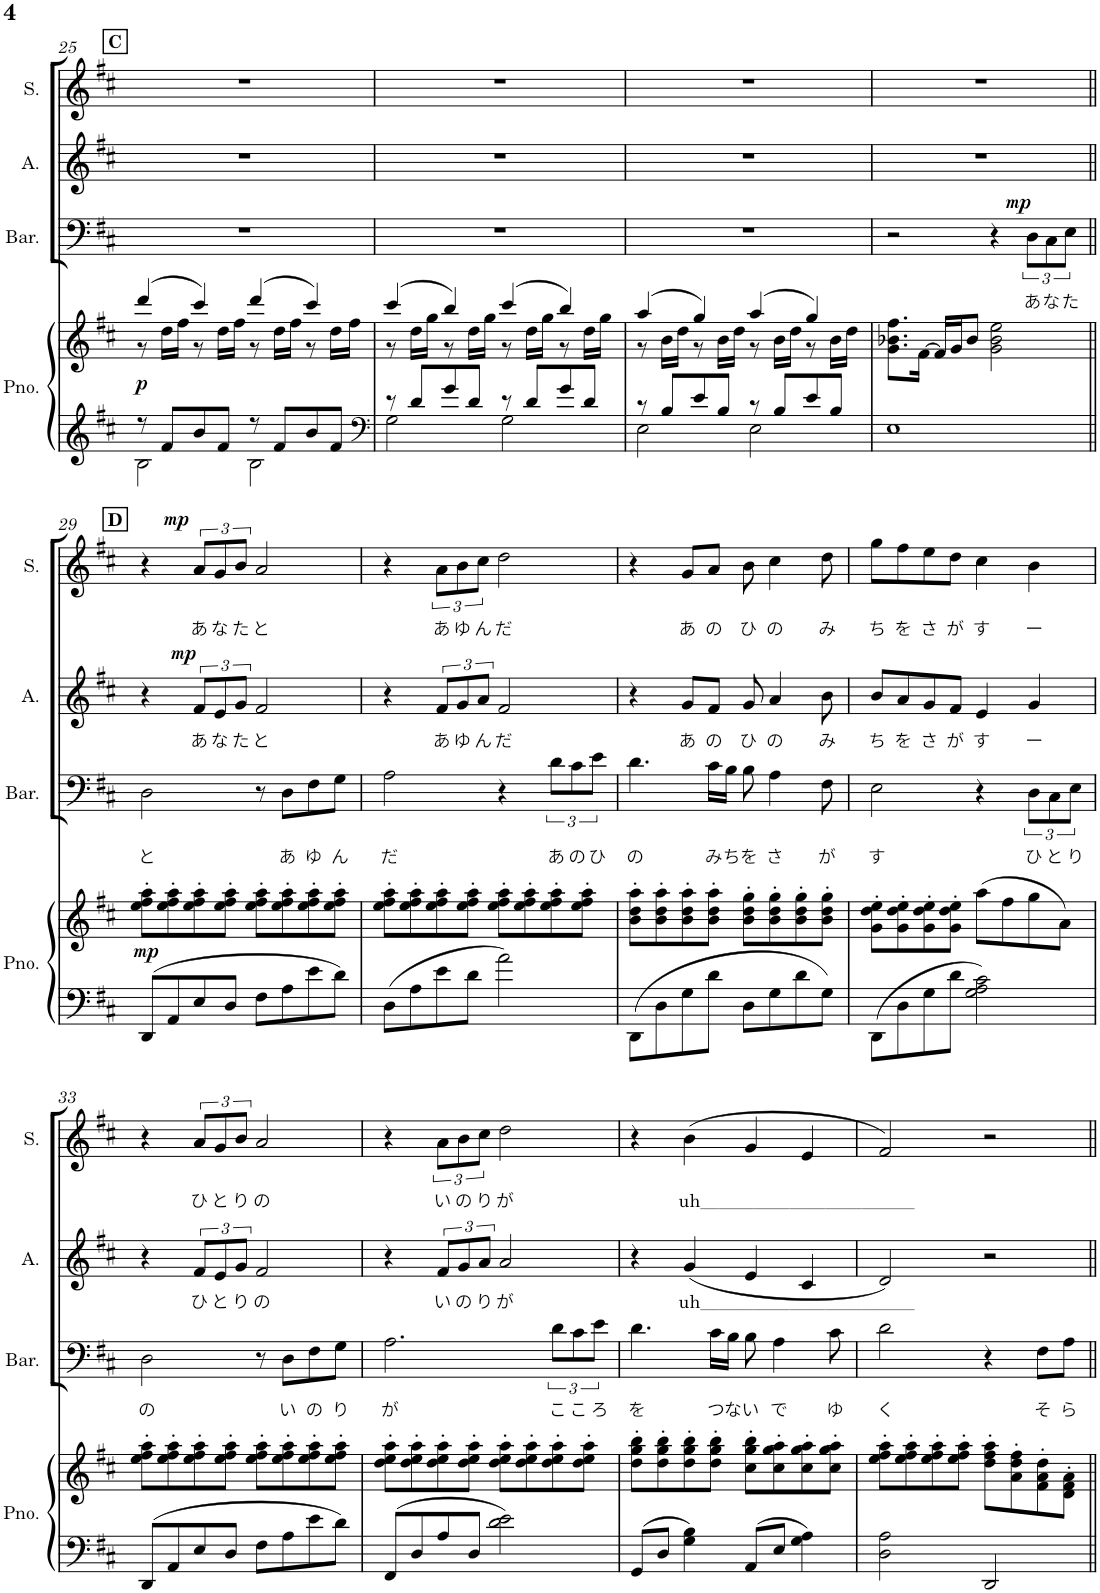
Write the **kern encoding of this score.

**kern	**kern	**dynam	**kern	**text	**dynam	**kern	**text	**dynam	**kern	**text	**dynam
*part4	*part4	*part4	*part3	*part3	*part3	*part2	*part2	*part2	*part1	*part1	*part1
*staff5	*staff4	*staff4/5	*staff3	*staff3	*staff3	*staff2	*staff2	*staff2	*staff1	*staff1	*staff1
*I"Piano	*	*	*I"Baritone	*	*	*I"Alto	*	*	*I"Soprano	*	*
*I'Pno.	*	*	*I'Bar.	*	*	*I'A.	*	*	*I'S.	*	*
!!LO:PB:g=z
*clefG2	*clefG2	*	*clefF4	*	*	*clefG2	*	*	*clefG2	*	*
*k[f#c#]	*k[f#c#]	*	*k[f#c#]	*	*	*k[f#c#]	*	*	*k[f#c#]	*	*
*M4/4	*M4/4	*	*M4/4	*	*	*M4/4	*	*	*M4/4	*	*
*met(c)	*met(c)	*	*met(c)	*	*	*met(c)	*	*	*met(c)	*	*
!!LO:REH:place=s1:a:B:cj:t=C
=25	=25	=25	=25	=25	=25	=25	=25	=25	=25	=25	=25
*^	*^	*	*	*	*	*	*	*	*	*	*
!	!	!	!	!LO:DY:b	!	!	!	!	!	!	!	!	!
8r	2B\	(4ddd/	8r	p	1r	.	.	1r	.	.	1r	.	.
8f#/L	.	.	16dd\LL	.	.	.	.	.	.	.	.	.	.
.	.	.	16ff#\JJ	.	.	.	.	.	.	.	.	.	.
8b/	.	4ccc#/)	8r	.	.	.	.	.	.	.	.	.	.
8f#/J	.	.	16dd\LL	.	.	.	.	.	.	.	.	.	.
.	.	.	16ff#\JJ	.	.	.	.	.	.	.	.	.	.
8r	2B\	(4ddd/	8r	.	.	.	.	.	.	.	.	.	.
8f#/L	.	.	16dd\LL	.	.	.	.	.	.	.	.	.	.
.	.	.	16ff#\JJ	.	.	.	.	.	.	.	.	.	.
8b/	.	4ccc#/)	8r	.	.	.	.	.	.	.	.	.	.
8f#/J	.	.	16dd\LL	.	.	.	.	.	.	.	.	.	.
.	.	.	16ff#\JJ	.	.	.	.	.	.	.	.	.	.
=26	=26	=26	=26	=26	=26	=26	=26	=26	=26	=26	=26	=26	=26
*clefF4	*	*	*	*	*	*	*	*	*	*	*	*	*
8r	2G\	(4ccc#/	8r	.	1r	.	.	1r	.	.	1r	.	.
8d/L	.	.	16dd\LL	.	.	.	.	.	.	.	.	.	.
.	.	.	16gg\JJ	.	.	.	.	.	.	.	.	.	.
8g/	.	4bb/)	8r	.	.	.	.	.	.	.	.	.	.
8d/J	.	.	16dd\LL	.	.	.	.	.	.	.	.	.	.
.	.	.	16gg\JJ	.	.	.	.	.	.	.	.	.	.
8r	2G\	(4ccc#/	8r	.	.	.	.	.	.	.	.	.	.
8d/L	.	.	16dd\LL	.	.	.	.	.	.	.	.	.	.
.	.	.	16gg\JJ	.	.	.	.	.	.	.	.	.	.
8g/	.	4bb/)	8r	.	.	.	.	.	.	.	.	.	.
8d/J	.	.	16dd\LL	.	.	.	.	.	.	.	.	.	.
.	.	.	16gg\JJ	.	.	.	.	.	.	.	.	.	.
=27	=27	=27	=27	=27	=27	=27	=27	=27	=27	=27	=27	=27	=27
8r	2E\	(4aa/	8r	.	1r	.	.	1r	.	.	1r	.	.
8B/L	.	.	16b\LL	.	.	.	.	.	.	.	.	.	.
.	.	.	16dd\JJ	.	.	.	.	.	.	.	.	.	.
8e/	.	4gg/)	8r	.	.	.	.	.	.	.	.	.	.
8B/J	.	.	16b\LL	.	.	.	.	.	.	.	.	.	.
.	.	.	16dd\JJ	.	.	.	.	.	.	.	.	.	.
8r	2E\	(4aa/	8r	.	.	.	.	.	.	.	.	.	.
8B/L	.	.	16b\LL	.	.	.	.	.	.	.	.	.	.
.	.	.	16dd\JJ	.	.	.	.	.	.	.	.	.	.
8e/	.	4gg/)	8r	.	.	.	.	.	.	.	.	.	.
8B/J	.	.	16b\LL	.	.	.	.	.	.	.	.	.	.
.	.	.	16dd\JJ	.	.	.	.	.	.	.	.	.	.
*v	*v	*	*	*	*	*	*	*	*	*	*	*	*
*	*v	*v	*	*	*	*	*	*	*	*	*	*
=28	=28	=28	=28	=28	=28	=28	=28	=28	=28	=28	=28
1E	8.g\ 8.b-X\ 8.ff#\L	.	2r	.	.	1r	.	.	1r	.	.
.	[16f#\Jk	.	.	.	.	.	.	.	.	.	.
.	16f#/LL]	.	.	.	.	.	.	.	.	.	.
.	16g/J	.	.	.	.	.	.	.	.	.	.
.	8b-/J	.	.	.	.	.	.	.	.	.	.
.	2g\ 2b-\ 2ee\	.	4r	.	.	.	.	.	.	.	.
!	!	!	!	!LO:LY:b	!LO:DY:a	!	!	!	!	!	!
.	.	.	12D\L	あ	mp	.	.	.	.	.	.
!	!	!	!	!LO:LY:b	!	!	!	!	!	!	!
.	.	.	12C#\	な	.	.	.	.	.	.	.
!	!	!	!	!LO:LY:b	!	!	!	!	!	!	!
.	.	.	12E\J	た	.	.	.	.	.	.	.
!!LO:LB:g=z
!!LO:REH:place=s1:a:B:cj:t=D
=29||	=29||	=29||	=29||	=29||	=29||	=29||	=29||	=29||	=29||	=29||	=29||
!	!	!LO:DY:b	!	!LO:LY:b	!	!	!	!	!	!	!
*	*	*	*	*	*	*	*	*	*^	*	*
8DD/L	8ee\' 8ff#\' 8aa\'L	mp	2D\	と	.	4r	.	.	4r	8ryy	.	.
!	!	!	!	!	!	!	!	!	!	!	!	!LO:DY:a
8AA/	8ee\' 8ff#\' 8aa\'	.	.	.	.	.	.	.	.	2..ryy	.	mp
!	!	!	!	!	!	!	!LO:LY:b	!LO:DY:a	!	!	!LO:LY:b	!
8E/	8ee\' 8ff#\' 8aa\'	.	.	.	.	12f#/L	あ	mp	12a/L	.	あ	.
!	!	!	!	!	!	!	!LO:LY:b	!	!	!	!LO:LY:b	!
.	.	.	.	.	.	12e/	な	.	12g/	.	な	.
8D/J	8ee\' 8ff#\' 8aa\'J	.	.	.	.	.	.	.	.	.	.	.
!	!	!	!	!	!	!	!LO:LY:b	!	!	!	!LO:LY:b	!
.	.	.	.	.	.	12g/J	た	.	12b/J	.	た	.
!	!	!	!	!	!	!	!LO:LY:b	!	!	!	!LO:LY:b	!
8F#\L	8ee\' 8ff#\' 8aa\'L	.	8r	.	.	2f#/	と	.	2a/	.	と	.
!	!	!	!	!LO:LY:b	!	!	!	!	!	!	!	!
8A\	8ee\' 8ff#\' 8aa\'	.	8D\L	あ	.	.	.	.	.	.	.	.
!	!	!	!	!LO:LY:b	!	!	!	!	!	!	!	!
8e\	8ee\' 8ff#\' 8aa\'	.	8F#\	ゆ	.	.	.	.	.	.	.	.
!	!	!	!	!LO:LY:b	!	!	!	!	!	!	!	!
8d\J	8ee\' 8ff#\' 8aa\'J	.	8G\J	ん	.	.	.	.	.	.	.	.
=30	=30	=30	=30	=30	=30	=30	=30	=30	=30	=30	=30	=30
!	!	!	!	!LO:LY:b	!	!	!	!	!	!	!	!
*	*	*	*	*	*	*	*	*	*v	*v	*	*
8D\L	8ee\' 8ff#\' 8aa\'L	.	2A\	だ	.	4r	.	.	4r	.	.
8A\	8ee\' 8ff#\' 8aa\'	.	.	.	.	.	.	.	.	.	.
!	!	!	!	!	!	!	!LO:LY:b	!	!	!LO:LY:b	!
8e\	8ee\' 8ff#\' 8aa\'	.	.	.	.	12f#/L	あ	.	12a\L	あ	.
!	!	!	!	!	!	!	!LO:LY:b	!	!	!LO:LY:b	!
.	.	.	.	.	.	12g/	ゆ	.	12b\	ゆ	.
8d\J	8ee\' 8ff#\' 8aa\'J	.	.	.	.	.	.	.	.	.	.
!	!	!	!	!	!	!	!LO:LY:b	!	!	!LO:LY:b	!
.	.	.	.	.	.	12a/J	ん	.	12cc#\J	ん	.
!	!	!	!	!	!	!	!LO:LY:b	!	!	!LO:LY:b	!
2a\	8ee\' 8ff#\' 8aa\'L	.	4r	.	.	2f#/	だ	.	2dd\	だ	.
.	8ee\' 8ff#\' 8aa\'	.	.	.	.	.	.	.	.	.	.
!	!	!	!	!LO:LY:b	!	!	!	!	!	!	!
.	8ee\' 8ff#\' 8aa\'	.	12d\L	あ	.	.	.	.	.	.	.
!	!	!	!	!LO:LY:b	!	!	!	!	!	!	!
.	.	.	12c#\	の	.	.	.	.	.	.	.
.	8ee\' 8ff#\' 8aa\'J	.	.	.	.	.	.	.	.	.	.
!	!	!	!	!LO:LY:b	!	!	!	!	!	!	!
.	.	.	12e\J	ひ	.	.	.	.	.	.	.
=31	=31	=31	=31	=31	=31	=31	=31	=31	=31	=31	=31
!	!	!	!	!LO:LY:b	!	!	!	!	!	!	!
8DD\L	8b\' 8dd\' 8aa\'L	.	4.d\	の	.	4r	.	.	4r	.	.
8D\	8b\' 8dd\' 8aa\'	.	.	.	.	.	.	.	.	.	.
!	!	!	!	!	!	!	!LO:LY:b	!	!	!LO:LY:b	!
8G\	8b\' 8dd\' 8aa\'	.	.	.	.	8g/L	あ	.	8g/L	あ	.
!	!	!	!	!LO:LY:b	!	!	!LO:LY:b	!	!	!LO:LY:b	!
8d\J	8b\' 8dd\' 8aa\'J	.	16c#\LL	み	.	8f#/J	の	.	8a/J	の	.
!	!	!	!	!LO:LY:b	!	!	!	!	!	!	!
.	.	.	16B\JJ	ち	.	.	.	.	.	.	.
!	!	!	!	!LO:LY:b	!	!	!LO:LY:b	!	!	!LO:LY:b	!
8D\L	8b\' 8dd\' 8gg\'L	.	8B\	を	.	8g/	ひ	.	8b\	ひ	.
!	!	!	!	!LO:LY:b	!	!	!LO:LY:b	!	!	!LO:LY:b	!
8G\	8b\' 8dd\' 8gg\'	.	4A\	さ	.	4a/	の	.	4cc#\	の	.
8d\	8b\' 8dd\' 8gg\'	.	.	.	.	.	.	.	.	.	.
!	!	!	!	!LO:LY:b	!	!	!LO:LY:b	!	!	!LO:LY:b	!
8G\J	8b\' 8dd\' 8gg\'J	.	8F#\	が	.	8b\	み	.	8dd\	み	.
=32	=32	=32	=32	=32	=32	=32	=32	=32	=32	=32	=32
!	!	!	!	!LO:LY:b	!	!	!LO:LY:b	!	!	!LO:LY:b	!
8DD\L	8g\' 8dd\' 8ee\'L	.	2E\	す	.	8b/L	ち	.	8gg\L	ち	.
!	!	!	!	!	!	!	!LO:LY:b	!	!	!LO:LY:b	!
8D\	8g\' 8dd\' 8ee\'	.	.	.	.	8a/	を	.	8ff#\	を	.
!	!	!	!	!	!	!	!LO:LY:b	!	!	!LO:LY:b	!
8G\	8g\' 8dd\' 8ee\'	.	.	.	.	8g/	さ	.	8ee\	さ	.
!	!	!	!	!	!	!	!LO:LY:b	!	!	!LO:LY:b	!
8d\J	8g\' 8dd\' 8ee\'J	.	.	.	.	8f#/J	が	.	8dd\J	が	.
!	!	!	!	!	!	!	!LO:LY:b	!	!	!LO:LY:b	!
2G\ 2A\ 2c#\	(8aa\L	.	4r	.	.	4e/	す	.	4cc#\	す	.
.	8ff#\	.	.	.	.	.	.	.	.	.	.
!	!	!	!	!LO:LY:b	!	!	!LO:LY:b	!	!	!LO:LY:b	!
.	8gg\	.	12D\L	ひ	.	4g/	ー	.	4b\	ー	.
!	!	!	!	!LO:LY:b	!	!	!	!	!	!	!
.	.	.	12C#\	と	.	.	.	.	.	.	.
.	8a\J)	.	.	.	.	.	.	.	.	.	.
!	!	!	!	!LO:LY:b	!	!	!	!	!	!	!
.	.	.	12E\J	り	.	.	.	.	.	.	.
!!LO:LB:g=z
=33	=33	=33	=33	=33	=33	=33	=33	=33	=33	=33	=33
!	!	!	!	!LO:LY:b	!	!	!	!	!	!	!
8DD/L	8ee\' 8ff#\' 8aa\'L	.	2D\	の	.	4r	.	.	4r	.	.
8AA/	8ee\' 8ff#\' 8aa\'	.	.	.	.	.	.	.	.	.	.
!	!	!	!	!	!	!	!LO:LY:b	!	!	!LO:LY:b	!
8E/	8ee\' 8ff#\' 8aa\'	.	.	.	.	12f#/L	ひ	.	12a/L	ひ	.
!	!	!	!	!	!	!	!LO:LY:b	!	!	!LO:LY:b	!
.	.	.	.	.	.	12e/	と	.	12g/	と	.
8D/J	8ee\' 8ff#\' 8aa\'J	.	.	.	.	.	.	.	.	.	.
!	!	!	!	!	!	!	!LO:LY:b	!	!	!LO:LY:b	!
.	.	.	.	.	.	12g/J	り	.	12b/J	り	.
!	!	!	!	!	!	!	!LO:LY:b	!	!	!LO:LY:b	!
8F#\L	8ee\' 8ff#\' 8aa\'L	.	8r	.	.	2f#/	の	.	2a/	の	.
!	!	!	!	!LO:LY:b	!	!	!	!	!	!	!
8A\	8ee\' 8ff#\' 8aa\'	.	8D\L	い	.	.	.	.	.	.	.
!	!	!	!	!LO:LY:b	!	!	!	!	!	!	!
8e\	8ee\' 8ff#\' 8aa\'	.	8F#\	の	.	.	.	.	.	.	.
!	!	!	!	!LO:LY:b	!	!	!	!	!	!	!
8d\J	8ee\' 8ff#\' 8aa\'J	.	8G\J	り	.	.	.	.	.	.	.
=34	=34	=34	=34	=34	=34	=34	=34	=34	=34	=34	=34
!	!	!	!	!LO:LY:b	!	!	!	!	!	!	!
8FF#/L	8dd\' 8ee\' 8aa\'L	.	2.A\	が	.	4r	.	.	4r	.	.
8D/	8dd\' 8ee\' 8aa\'	.	.	.	.	.	.	.	.	.	.
!	!	!	!	!	!	!	!LO:LY:b	!	!	!LO:LY:b	!
8A/	8dd\' 8ee\' 8aa\'	.	.	.	.	12f#/L	い	.	12a\L	い	.
!	!	!	!	!	!	!	!LO:LY:b	!	!	!LO:LY:b	!
.	.	.	.	.	.	12g/	の	.	12b\	の	.
8D/J	8dd\' 8ee\' 8aa\'J	.	.	.	.	.	.	.	.	.	.
!	!	!	!	!	!	!	!LO:LY:b	!	!	!LO:LY:b	!
.	.	.	.	.	.	12a/J	り	.	12cc#\J	り	.
!	!	!	!	!	!	!	!LO:LY:b	!	!	!LO:LY:b	!
2d\ 2e\	8dd\' 8ee\' 8aa\'L	.	.	.	.	2a/	が	.	2dd\	が	.
.	8dd\' 8ee\' 8aa\'	.	.	.	.	.	.	.	.	.	.
!	!	!	!	!LO:LY:b	!	!	!	!	!	!	!
.	8dd\' 8ee\' 8aa\'	.	12d\L	こ	.	.	.	.	.	.	.
!	!	!	!	!LO:LY:b	!	!	!	!	!	!	!
.	.	.	12c#\	こ	.	.	.	.	.	.	.
.	8dd\' 8ee\' 8aa\'J	.	.	.	.	.	.	.	.	.	.
!	!	!	!	!LO:LY:b	!	!	!	!	!	!	!
.	.	.	12e\J	ろ	.	.	.	.	.	.	.
=35	=35	=35	=35	=35	=35	=35	=35	=35	=35	=35	=35
!	!	!	!	!LO:LY:b	!	!	!	!	!	!	!
8GG/L	8dd\' 8gg\' 8bb\'L	.	4.d\	を	.	4r	.	.	4r	.	.
8D/J	8dd\' 8gg\' 8bb\'	.	.	.	.	.	.	.	.	.	.
!	!	!	!	!	!	!	!LO:LY:b	!	!	!LO:LY:b	!
4G\ 4B\	8dd\' 8gg\' 8bb\'	.	.	.	.	(4g/	uh＿＿＿＿＿＿＿＿＿＿＿＿	.	(4b\	uh＿＿＿＿＿＿＿＿＿＿＿＿	.
!	!	!	!	!LO:LY:b	!	!	!	!	!	!	!
.	8dd\' 8gg\' 8bb\'J	.	16c#\LL	つ	.	.	.	.	.	.	.
!	!	!	!	!LO:LY:b	!	!	!	!	!	!	!
.	.	.	16B\JJ	な	.	.	.	.	.	.	.
!	!	!	!	!LO:LY:b	!	!	!	!	!	!	!
8AA/L	8cc#\' 8gg\' 8bb\'L	.	8B\	い	.	4e/	.	.	4g/	.	.
!	!	!	!	!LO:LY:b	!	!	!	!	!	!	!
8E/J	8cc#\' 8gg\' 8aa\'	.	4A\	で	.	.	.	.	.	.	.
4G\ 4A\	8cc#\' 8gg\' 8aa\'	.	.	.	.	4c#/	.	.	4e/	.	.
!	!	!	!	!LO:LY:b	!	!	!	!	!	!	!
.	8cc#\' 8gg\' 8aa\'J	.	8c#\	ゆ	.	.	.	.	.	.	.
=36	=36	=36	=36	=36	=36	=36	=36	=36	=36	=36	=36
!	!	!	!	!LO:LY:b	!	!	!	!	!	!	!
2D\ 2A\	8ee\' 8ff#\' 8aa\'L	.	2d\	く	.	2d/)	.	.	2f#/)	.	.
.	8ee\' 8ff#\' 8aa\'	.	.	.	.	.	.	.	.	.	.
.	8ee\' 8ff#\' 8aa\'	.	.	.	.	.	.	.	.	.	.
.	8ee\' 8ff#\' 8aa\'J	.	.	.	.	.	.	.	.	.	.
2DD/	8dd\' 8ff#\' 8aa\'L	.	4r	.	.	2r	.	.	2r	.	.
.	8a\' 8dd\' 8ff#\'	.	.	.	.	.	.	.	.	.	.
!	!	!	!	!LO:LY:b	!	!	!	!	!	!	!
.	8f#\' 8a\' 8dd\'	.	8F#\L	そ	.	.	.	.	.	.	.
!	!	!	!	!LO:LY:b	!	!	!	!	!	!	!
.	8d\' 8f#\' 8a\'J	.	8A\J	ら	.	.	.	.	.	.	.
=||	=||	=||	=||	=||	=||	=||	=||	=||	=||	=||	=||
*-	*-	*-	*-	*-	*-	*-	*-	*-	*-	*-	*-
